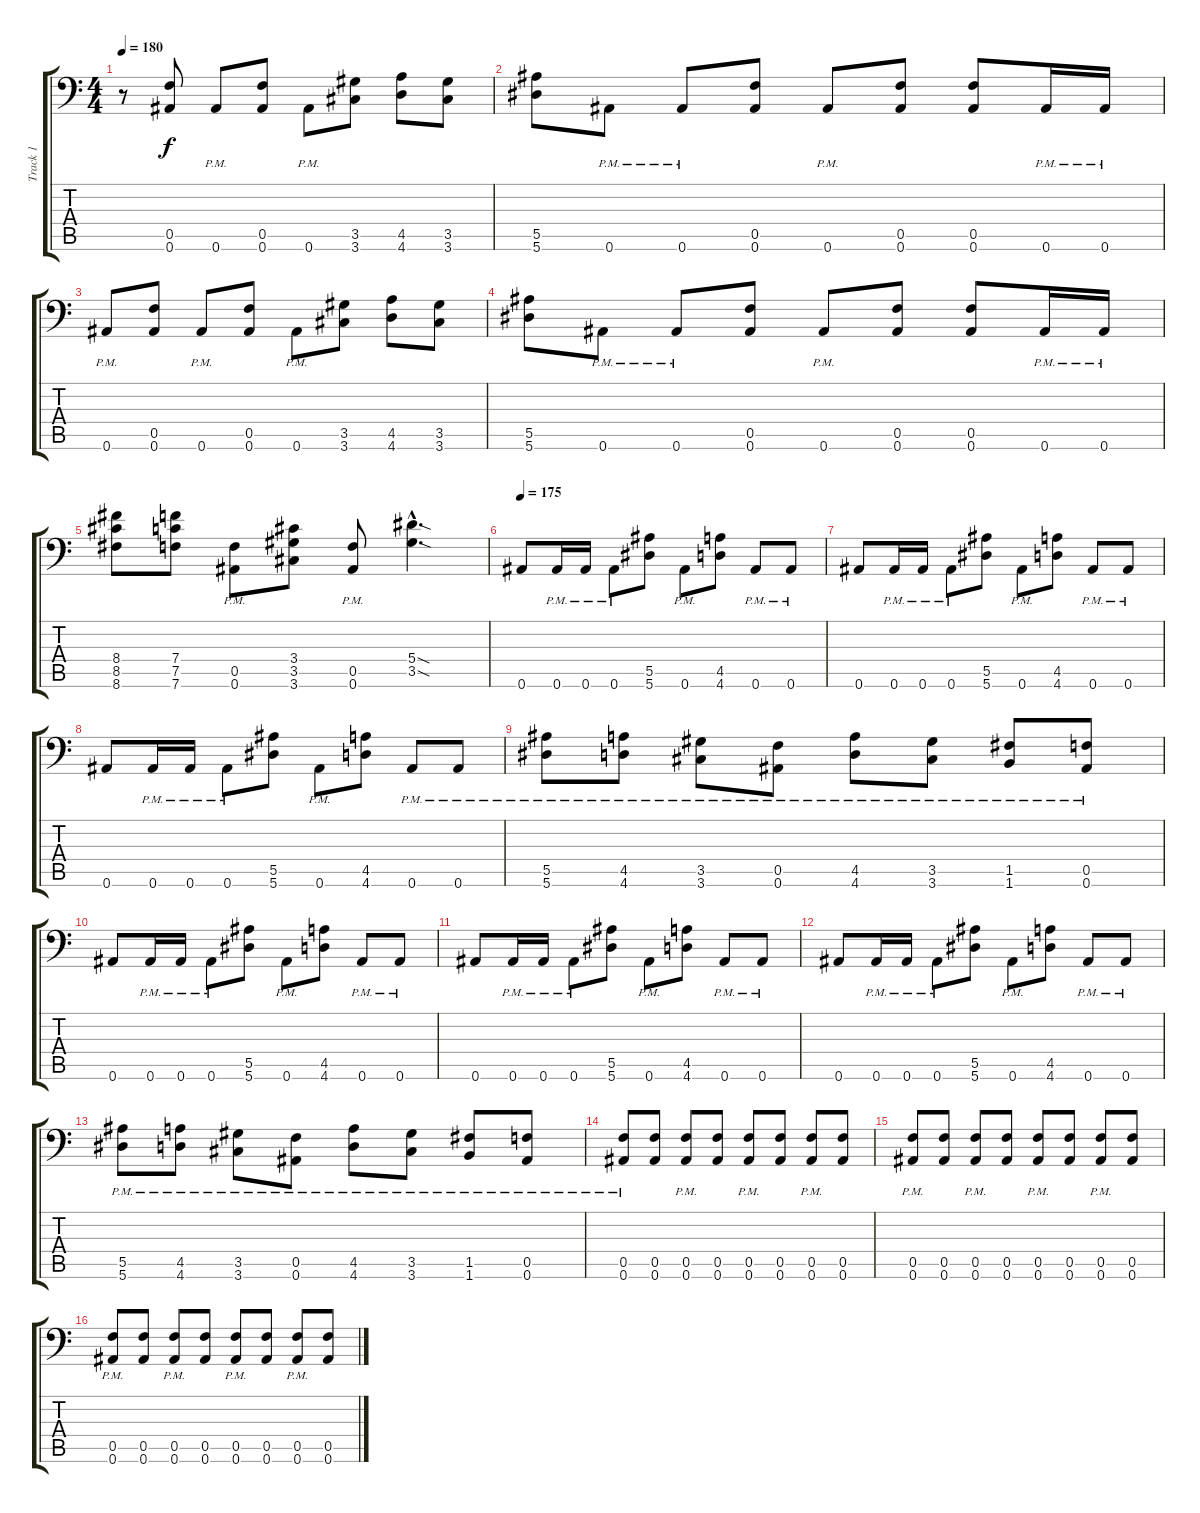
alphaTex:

\track ("Track 1" "Track 1") {instrument overdrivenguitar}
\staff {score tabs}
\tuning (C4 G3 Eb3 Bb2 F2 Bb1) {hide}
\ts (4 4)
\tempo 180
\clef f4
\ks c
r.8{dy f} (0.5 0.6).8 0.6{pm}.8 (0.5 0.6).8 0.6{pm}.8 (3.5 3.6).8 (4.5 4.6).8 (3.5 3.6).8 |
(5.5 5.6).8 0.6{pm}.8 0.6{pm}.8 (0.5 0.6).8 0.6{pm}.8 (0.5 0.6).8 (0.5 0.6).8 0.6{pm}.16 0.6{pm}.16 |
0.6{pm}.8 (0.5 0.6).8 0.6{pm}.8 (0.5 0.6).8 0.6{pm}.8 (3.5 3.6).8 (4.5 4.6).8 (3.5 3.6).8 |
(5.5 5.6).8 0.6{pm}.8 0.6{pm}.8 (0.5 0.6).8 0.6{pm}.8 (0.5 0.6).8 (0.5 0.6).8 0.6{pm}.16 0.6{pm}.16 |
(8.4 8.5 8.6).8 (7.4 7.5 7.6).8 (0.5{pm} 0.6{pm}).8 (3.4 3.5 3.6).8 (0.5{pm} 0.6{pm}).8 (5.4{sod hac} 3.5{sod hac}).4{d} |
\tempo 175
0.6.8 0.6{pm}.16 0.6{pm}.16 0.6{pm}.8 (5.5 5.6).8 0.6{pm}.8 (4.5 4.6).8 0.6{pm}.8 0.6{pm}.8 |
0.6.8 0.6{pm}.16 0.6{pm}.16 0.6{pm}.8 (5.5 5.6).8 0.6{pm}.8 (4.5 4.6).8 0.6{pm}.8 0.6{pm}.8 |
0.6.8 0.6{pm}.16 0.6{pm}.16 0.6{pm}.8 (5.5 5.6).8 0.6{pm}.8 (4.5 4.6).8 0.6{pm}.8 0.6{pm}.8 |
(5.5{pm} 5.6{pm}).8 (4.5{pm} 4.6{pm}).8 (3.5{pm} 3.6{pm}).8 (0.5{pm} 0.6{pm}).8 (4.5{pm} 4.6{pm}).8 (3.5{pm} 3.6{pm}).8 (1.5{pm} 1.6{pm}).8 (0.5{pm} 0.6{pm}).8 |
0.6.8 0.6{pm}.16 0.6{pm}.16 0.6{pm}.8 (5.5 5.6).8 0.6{pm}.8 (4.5 4.6).8 0.6{pm}.8 0.6{pm}.8 |
0.6.8 0.6{pm}.16 0.6{pm}.16 0.6{pm}.8 (5.5 5.6).8 0.6{pm}.8 (4.5 4.6).8 0.6{pm}.8 0.6{pm}.8 |
0.6.8 0.6{pm}.16 0.6{pm}.16 0.6{pm}.8 (5.5 5.6).8 0.6{pm}.8 (4.5 4.6).8 0.6{pm}.8 0.6{pm}.8 |
(5.5{pm} 5.6{pm}).8 (4.5{pm} 4.6{pm}).8 (3.5{pm} 3.6{pm}).8 (0.5{pm} 0.6{pm}).8 (4.5{pm} 4.6{pm}).8 (3.5{pm} 3.6{pm}).8 (1.5{pm} 1.6{pm}).8 (0.5{pm} 0.6{pm}).8 |
(0.5{pm} 0.6{pm}).8 (0.5 0.6).8 (0.5{pm} 0.6{pm}).8 (0.5 0.6).8 (0.5{pm} 0.6{pm}).8 (0.5 0.6).8 (0.5{pm} 0.6{pm}).8 (0.5 0.6).8 |
(0.5{pm} 0.6{pm}).8 (0.5 0.6).8 (0.5{pm} 0.6{pm}).8 (0.5 0.6).8 (0.5{pm} 0.6{pm}).8 (0.5 0.6).8 (0.5{pm} 0.6{pm}).8 (0.5 0.6).8 |
(0.5{pm} 0.6{pm}).8 (0.5 0.6).8 (0.5{pm} 0.6{pm}).8 (0.5 0.6).8 (0.5{pm} 0.6{pm}).8 (0.5 0.6).8 (0.5{pm} 0.6{pm}).8 (0.5 0.6).8
